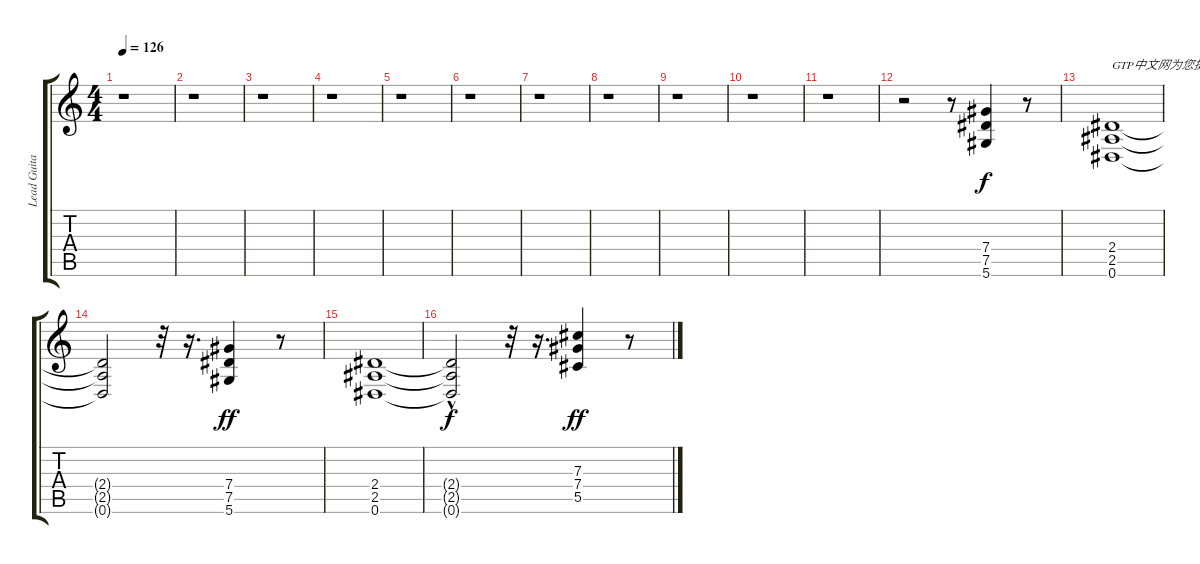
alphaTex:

\track ("Lead Guitar" "Lead Guita") {instrument distortionguitar}
\staff {score tabs}
\tuning (Eb4 Bb3 Gb3 Db3 Ab2 Eb2) {hide}
\ts (4 4)
\tempo 126
\clef g2
\ks c
r.1{dy f instrument distortionguitar} |
r.1 |
r.1 |
r.1 |
r.1 |
r.1 |
r.1 |
r.1 |
r.1 |
r.1 |
r.1 |
r.2 r.8 (7.4 7.5 5.6).4 r.8 |
(2.4 2.5 0.6).1{txt "GTP中文网为您提供优秀的谱子"} |
(2.4{t} 2.5{t} 0.6{t}).2 r.32 r.16{d} (7.4 7.5 5.6).4{dy ff} r.8 |
(2.4 2.5 0.6).1 |
(2.4{hac t} 2.5{t} 0.6{t}).2{dy f} r.32 r.16{d} (7.3 7.4 5.5).4{dy ff} r.8
